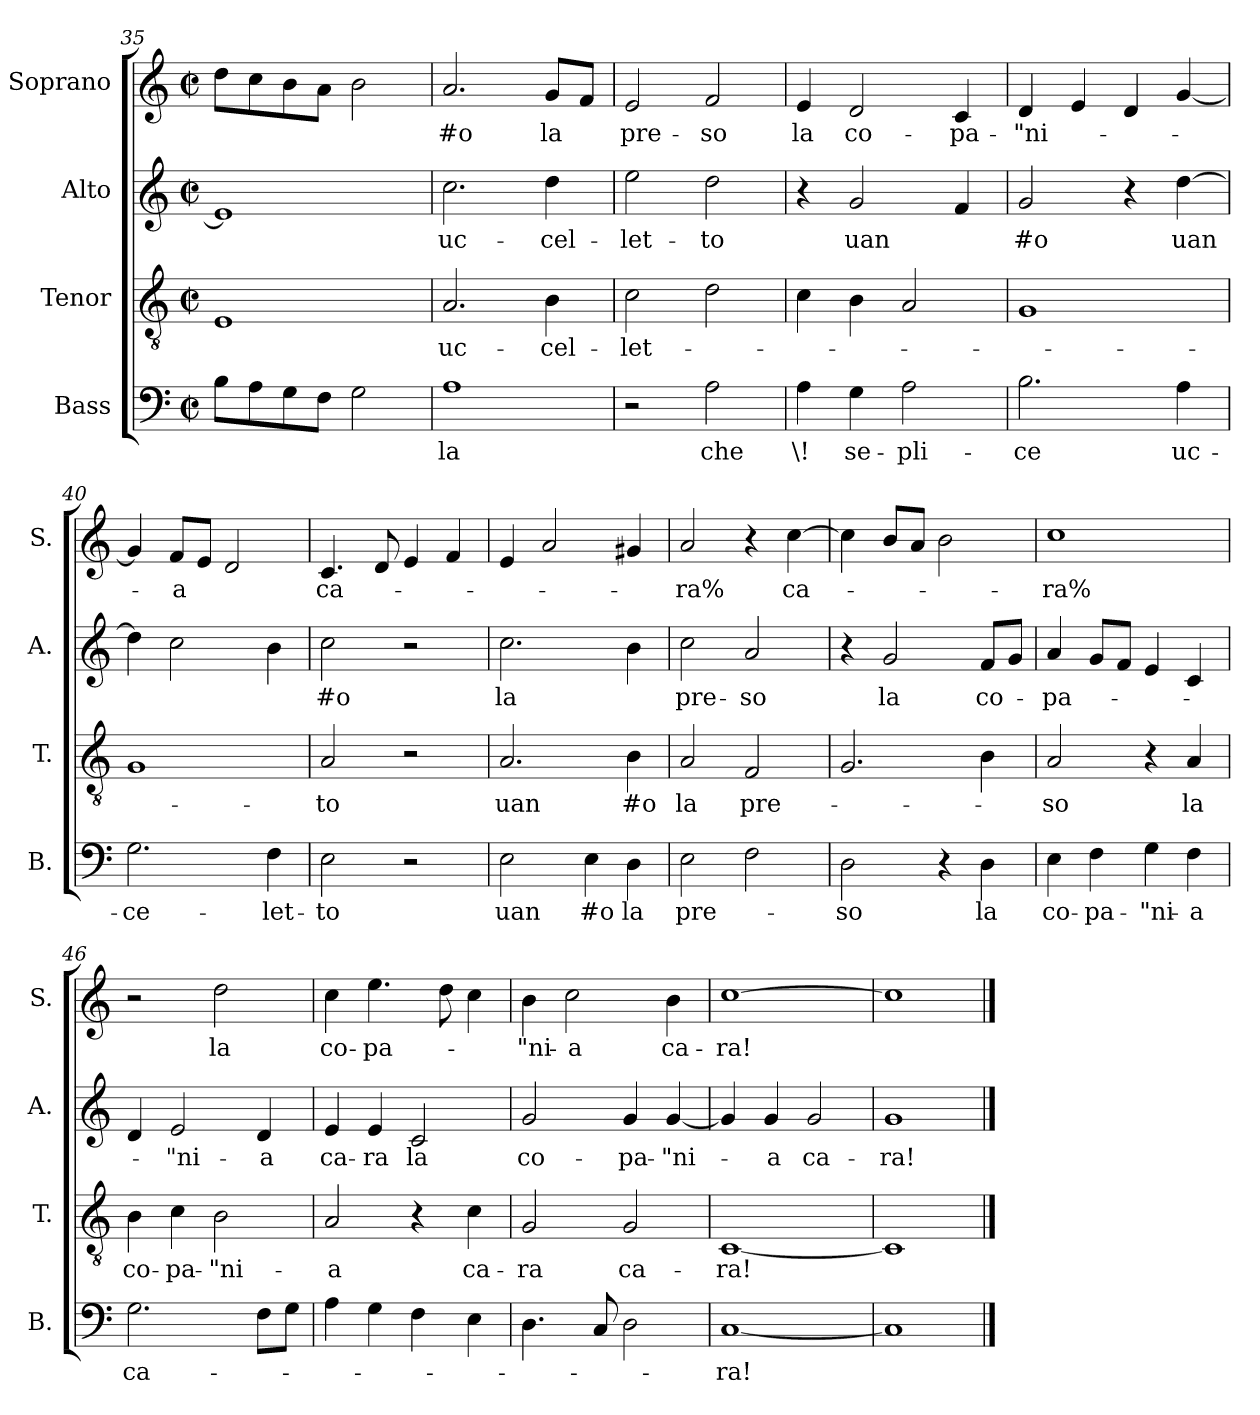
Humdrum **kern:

**kern	**text	**kern	**text	**kern	**text	**kern	**text
*part4	*part4	*part3	*part3	*part2	*part2	*part1	*part1
*staff4	*staff4	*staff3	*staff3	*staff2	*staff2	*staff1	*staff1
*I"Bass	*	*I"Tenor	*	*I"Alto	*	*I"Soprano	*
*I'B.	*	*I'T.	*	*I'A.	*	*I'S.	*
*clefF4	*	*clefGv2	*	*clefG2	*	*clefG2	*
*M2/2	*	*M2/2	*	*M2/2	*	*M2/2	*
*met(c|)	*	*met(c|)	*	*met(c|)	*	*met(c|)	*
=35	=35	=35	=35	=35	=35	=35	=35
8BL	.	1E	.	1e]	.	8ddL	.
8A	.	.	.	.	.	8cc	.
8G	.	.	.	.	.	8b	.
8FJ	.	.	.	.	.	8aJ	.
2G\	.	.	.	.	.	2b\	.
=36	=36	=36	=36	=36	=36	=36	=36
!	!LO:LY:b	!	!LO:LY:b	!	!LO:LY:b	!	!LO:LY:b
1A	-la	2.A/	uc-	2.cc\	uc-	2.a/	-#o
!	!	!	!LO:LY:b	!	!LO:LY:b	!	!LO:LY:b
.	.	4B\	-cel-	4dd\	-cel-	8gL	la
.	.	.	.	.	.	8fJ	.
=37	=37	=37	=37	=37	=37	=37	=37
!	!	!	!LO:LY:b	!	!LO:LY:b	!	!LO:LY:b
2r	.	2c\	-let-	2ee\	-let-	2e/	pre-
!	!LO:LY:b	!	!	!	!LO:LY:b	!	!LO:LY:b
2A\	che	2d\	.	2dd\	-to	2f/	-so
!!LO:LB:g=z
=38	=38	=38	=38	=38	=38	=38	=38
!	!LO:LY:b	!	!	!	!	!	!LO:LY:b
4A\	\!	4c\	.	4r	.	4e/	la
!	!LO:LY:b	!	!	!	!LO:LY:b	!	!LO:LY:b
4G\	se-	4B\	.	2g/	uan	2d/	co-
!	!LO:LY:b	!	!	!	!	!	!
2A\	-pli-	2A/	.	.	.	.	.
!	!	!	!	!	!	!	!LO:LY:b
.	.	.	.	4f/	.	4c/	-pa-
=39	=39	=39	=39	=39	=39	=39	=39
!	!LO:LY:b	!	!	!	!LO:LY:b	!	!LO:LY:b
2.B\	-ce	1G	.	2g/	-#o	4d/	-"ni-
.	.	.	.	.	.	4e/	.
.	.	.	.	4r	.	4d/	.
!	!LO:LY:b	!	!	!	!LO:LY:b	!	!
4A\	uc-	.	.	[4dd\	uan	[4g/	.
=40	=40	=40	=40	=40	=40	=40	=40
!	!LO:LY:b	!	!	!	!	!	!
2.G\	-ce-	1G	.	4dd\]	.	4g/]	.
!	!	!	!	!	!	!	!LO:LY:b
.	.	.	.	2cc\	.	8fL	-a
.	.	.	.	.	.	8eJ	.
.	.	.	.	.	.	2d/	.
!	!LO:LY:b	!	!	!	!	!	!
4F\	-let-	.	.	4b\	.	.	.
=41	=41	=41	=41	=41	=41	=41	=41
!	!LO:LY:b	!	!LO:LY:b	!	!LO:LY:b	!	!LO:LY:b
2E\	-to	2A/	-to	2cc\	-#o	4.c/	ca-
.	.	.	.	.	.	8d/	.
2r	.	2r	.	2r	.	4e/	.
.	.	.	.	.	.	4f/	.
=42	=42	=42	=42	=42	=42	=42	=42
!	!LO:LY:b	!	!LO:LY:b	!	!LO:LY:b	!	!
2E\	uan	2.A/	uan	2.cc\	la	4e/	.
.	.	.	.	.	.	2a/	.
!	!LO:LY:b	!	!	!	!	!	!
4E\	-#o	.	.	.	.	.	.
!	!LO:LY:b	!	!LO:LY:b	!	!	!	!
4D\	la	4B\	-#o	4b\	.	4g#X/	.
=43	=43	=43	=43	=43	=43	=43	=43
!	!LO:LY:b	!	!LO:LY:b	!	!LO:LY:b	!	!LO:LY:b
2E\	pre-	2A/	la	2cc\	pre-	2a/	-ra%
!	!	!	!LO:LY:b	!	!LO:LY:b	!	!
2F\	.	2F/	pre-	2a/	-so	4r	.
!	!	!	!	!	!	!	!LO:LY:b
.	.	.	.	.	.	[4cc\	ca-
=44	=44	=44	=44	=44	=44	=44	=44
!	!LO:LY:b	!	!	!	!	!	!
2D\	-so	2.G/	.	4r	.	4cc\]	.
!	!	!	!	!	!LO:LY:b	!	!
.	.	.	.	2g/	la	8bL	.
.	.	.	.	.	.	8aJ	.
4r	.	.	.	.	.	2b\	.
!	!LO:LY:b	!	!	!	!LO:LY:b	!	!
4D\	la	4B\	.	8fL	co-	.	.
.	.	.	.	8gJ	.	.	.
=45	=45	=45	=45	=45	=45	=45	=45
!	!LO:LY:b	!	!LO:LY:b	!	!LO:LY:b	!	!LO:LY:b
4E\	co-	2A/	-so	4a/	-pa-	1cc	-ra%
!	!LO:LY:b	!	!	!	!	!	!
4F\	-pa-	.	.	8gL	.	.	.
.	.	.	.	8fJ	.	.	.
!	!LO:LY:b	!	!	!	!	!	!
4G\	-"ni-	4r	.	4e/	.	.	.
!	!LO:LY:b	!	!LO:LY:b	!	!	!	!
4F\	-a	4A/	la	4c/	.	.	.
!!LO:LB:g=z
=46	=46	=46	=46	=46	=46	=46	=46
!	!LO:LY:b	!	!LO:LY:b	!	!	!	!
2.G\	ca-	4B\	co-	4d/	.	2r	.
!	!	!	!LO:LY:b	!	!LO:LY:b	!	!
.	.	4c\	-pa-	2e/	-"ni-	.	.
!	!	!	!LO:LY:b	!	!	!	!LO:LY:b
.	.	2B\	-"ni-	.	.	2dd\	la
!	!	!	!	!	!LO:LY:b	!	!
8FL	.	.	.	4d/	-a	.	.
8GJ	.	.	.	.	.	.	.
=47	=47	=47	=47	=47	=47	=47	=47
!	!	!	!LO:LY:b	!	!LO:LY:b	!	!LO:LY:b
4A\	.	2A/	-a	4e/	ca-	4cc\	co-
!	!	!	!	!	!LO:LY:b	!	!LO:LY:b
4G\	.	.	.	4e/	-ra	4.ee\	-pa-
!	!	!	!	!	!LO:LY:b	!	!
4F\	.	4r	.	2c/	la	.	.
.	.	.	.	.	.	8dd\	.
!	!	!	!LO:LY:b	!	!	!	!
4E\	.	4c\	ca-	.	.	4cc\	.
=48	=48	=48	=48	=48	=48	=48	=48
!	!	!	!LO:LY:b	!	!LO:LY:b	!	!LO:LY:b
4.D\	.	2G/	-ra	2g/	co-	4b\	-"ni-
!	!	!	!	!	!	!	!LO:LY:b
.	.	.	.	.	.	2cc\	-a
8C/	.	.	.	.	.	.	.
!	!	!	!LO:LY:b	!	!LO:LY:b	!	!
2D\	.	2G/	ca-	4g/	-pa-	.	.
!	!	!	!	!	!LO:LY:b	!	!LO:LY:b
.	.	.	.	[4g/	-"ni-	4b\	ca-
=49	=49	=49	=49	=49	=49	=49	=49
!	!LO:LY:b	!	!LO:LY:b	!	!	!	!LO:LY:b
[1C	-ra!	[1C	-ra!	4g/]	.	[1cc	-ra!
!	!	!	!	!	!LO:LY:b	!	!
.	.	.	.	4g/	-a	.	.
!	!	!	!	!	!LO:LY:b	!	!
.	.	.	.	2g/	ca-	.	.
=50	=50	=50	=50	=50	=50	=50	=50
!	!	!	!	!	!LO:LY:b	!	!
1C]	.	1C]	.	1g	-ra!	1cc]	.
==	==	==	==	==	==	==	==
*-	*-	*-	*-	*-	*-	*-	*-
